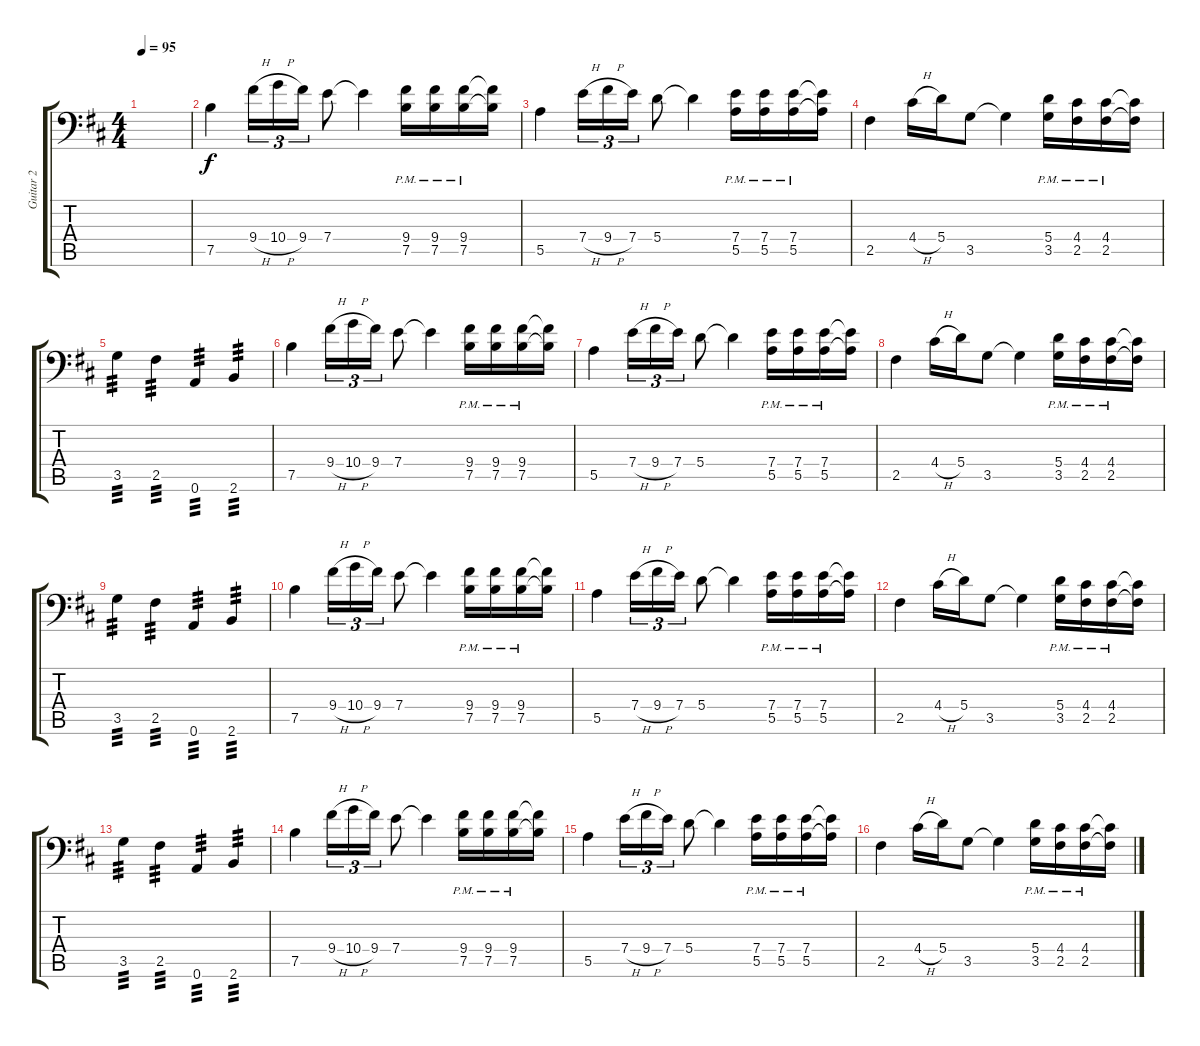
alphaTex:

\track ("Guitar 2" "Guitar 2") {instrument distortionguitar}
\staff {score tabs}
\tuning (B3 Gb3 D3 A2 E2 A1) {hide}
\ts (4 4)
\tempo 95
\clef f4
\ks bminor
|
7.5.4{balance 3} 9.4{h}.16{tu (3 2)} 10.4{h}.16{tu (3 2)} 9.4.16{tu (3 2)} 7.4.8 7.4{t}.4 (9.4{pm} 7.5{pm}).16 (9.4{pm} 7.5{pm}).16 (9.4{pm} 7.5{pm}).16 (9.4{t} 7.5{t}).16 |
5.5.4 7.4{h}.16{tu (3 2)} 9.4{h}.16{tu (3 2)} 7.4.16{tu (3 2)} 5.4.8 5.4{t}.4 (7.4{pm} 5.5{pm}).16 (7.4{pm} 5.5{pm}).16 (7.4{pm} 5.5{pm}).16 (7.4{t} 5.5{t}).16 |
2.5.4 4.4{h}.16 5.4.16 3.5.8 3.5{t}.4 (5.4{pm} 3.5{pm}).16 (4.4{pm} 2.5{pm}).16 (4.4{pm} 2.5{pm}).16 (4.4{t} 2.5{t}).16 |
3.5.4{tp 3} 2.5.4{tp 3} 0.6.4{tp 3} 2.6.4{tp 3} |
7.5.4 9.4{h}.16{tu (3 2)} 10.4{h}.16{tu (3 2)} 9.4.16{tu (3 2)} 7.4.8 7.4{t}.4 (9.4{pm} 7.5{pm}).16 (9.4{pm} 7.5{pm}).16 (9.4{pm} 7.5{pm}).16 (9.4{t} 7.5{t}).16 |
5.5.4 7.4{h}.16{tu (3 2)} 9.4{h}.16{tu (3 2)} 7.4.16{tu (3 2)} 5.4.8 5.4{t}.4 (7.4{pm} 5.5{pm}).16 (7.4{pm} 5.5{pm}).16 (7.4{pm} 5.5{pm}).16 (7.4{t} 5.5{t}).16 |
2.5.4 4.4{h}.16 5.4.16 3.5.8 3.5{t}.4 (5.4{pm} 3.5{pm}).16 (4.4{pm} 2.5{pm}).16 (4.4{pm} 2.5{pm}).16 (4.4{t} 2.5{t}).16 |
3.5.4{tp 3} 2.5.4{tp 3} 0.6.4{tp 3} 2.6.4{tp 3} |
7.5.4 9.4{h}.16{tu (3 2)} 10.4{h}.16{tu (3 2)} 9.4.16{tu (3 2)} 7.4.8 7.4{t}.4 (9.4{pm} 7.5{pm}).16 (9.4{pm} 7.5{pm}).16 (9.4{pm} 7.5{pm}).16 (9.4{t} 7.5{t}).16 |
5.5.4 7.4{h}.16{tu (3 2)} 9.4{h}.16{tu (3 2)} 7.4.16{tu (3 2)} 5.4.8 5.4{t}.4 (7.4{pm} 5.5{pm}).16 (7.4{pm} 5.5{pm}).16 (7.4{pm} 5.5{pm}).16 (7.4{t} 5.5{t}).16 |
2.5.4 4.4{h}.16 5.4.16 3.5.8 3.5{t}.4 (5.4{pm} 3.5{pm}).16 (4.4{pm} 2.5{pm}).16 (4.4{pm} 2.5{pm}).16 (4.4{t} 2.5{t}).16 |
3.5.4{tp 3} 2.5.4{tp 3} 0.6.4{tp 3} 2.6.4{tp 3} |
7.5.4 9.4{h}.16{tu (3 2)} 10.4{h}.16{tu (3 2)} 9.4.16{tu (3 2)} 7.4.8 7.4{t}.4 (9.4{pm} 7.5{pm}).16 (9.4{pm} 7.5{pm}).16 (9.4{pm} 7.5{pm}).16 (9.4{t} 7.5{t}).16 |
5.5.4 7.4{h}.16{tu (3 2)} 9.4{h}.16{tu (3 2)} 7.4.16{tu (3 2)} 5.4.8 5.4{t}.4 (7.4{pm} 5.5{pm}).16 (7.4{pm} 5.5{pm}).16 (7.4{pm} 5.5{pm}).16 (7.4{t} 5.5{t}).16 |
2.5.4 4.4{h}.16 5.4.16 3.5.8 3.5{t}.4 (5.4{pm} 3.5{pm}).16 (4.4{pm} 2.5{pm}).16 (4.4{pm} 2.5{pm}).16 (4.4{t} 2.5{t}).16
